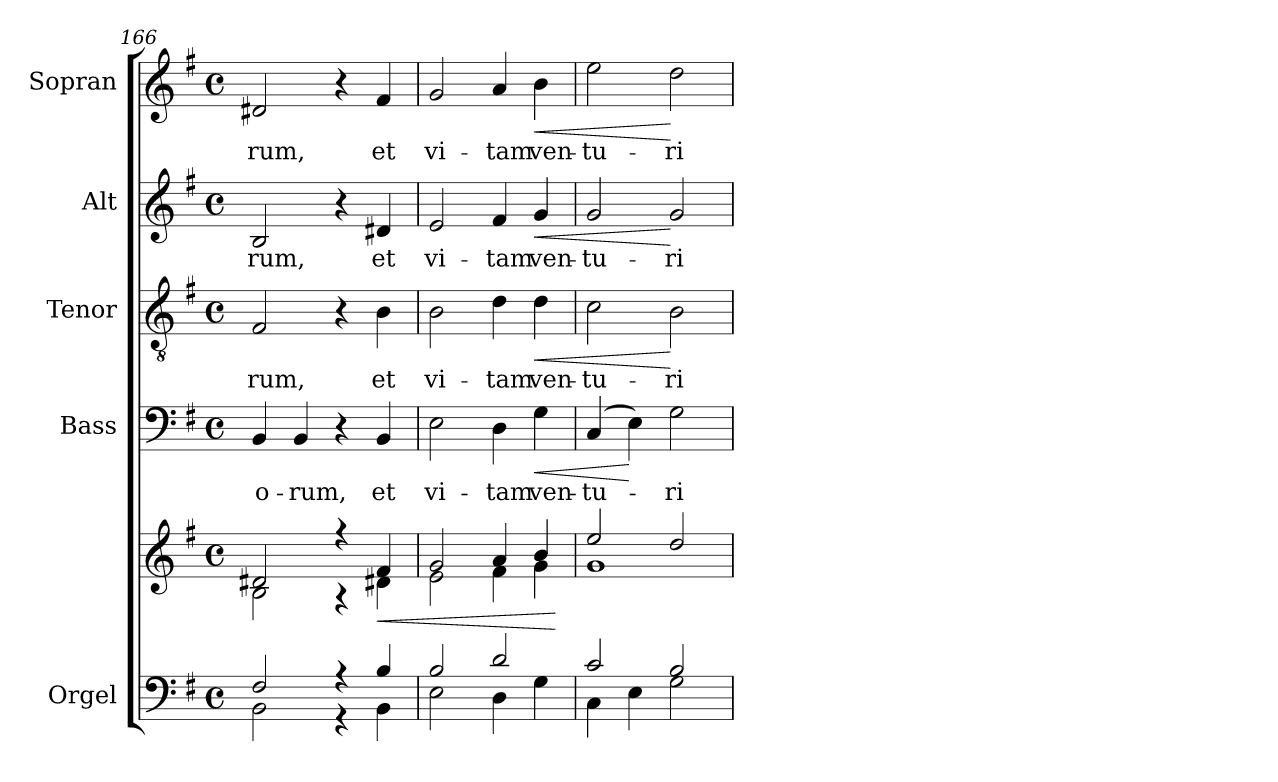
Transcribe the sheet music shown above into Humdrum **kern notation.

**kern	**kern	**dynam	**kern	**text	**dynam	**kern	**text	**dynam	**kern	**text	**dynam	**kern	**text	**dynam
*part5	*part5	*part5	*part4	*part4	*part4	*part3	*part3	*part3	*part2	*part2	*part2	*part1	*part1	*part1
*staff6	*staff5	*staff5/6	*staff4	*staff4	*staff4	*staff3	*staff3	*staff3	*staff2	*staff2	*staff2	*staff1	*staff1	*staff1
*I"Orgel	*	*	*I"Bass	*	*	*I"Tenor	*	*	*I"Alt	*	*	*I"Sopran	*	*
*I'Org.	*	*	*I'B.	*	*	*I'T.	*	*	*I'A.	*	*	*I'S.	*	*
*clefF4	*clefG2	*	*clefF4	*	*	*clefGv2	*	*	*clefG2	*	*	*clefG2	*	*
*k[f#]	*k[f#]	*	*k[f#]	*	*	*k[f#]	*	*	*k[f#]	*	*	*k[f#]	*	*
*G:	*G:	*	*G:	*	*	*G:	*	*	*G:	*	*	*G:	*	*
*M4/4	*M4/4	*	*M4/4	*	*	*M4/4	*	*	*M4/4	*	*	*M4/4	*	*
*met(c)	*met(c)	*	*met(c)	*	*	*met(c)	*	*	*met(c)	*	*	*met(c)	*	*
=166	=166	=166	=166	=166	=166	=166	=166	=166	=166	=166	=166	=166	=166	=166
*^	*^	*	*	*	*	*	*	*	*	*	*	*	*	*
!	!	!	!	!	!	!LO:LY:b	!	!	!LO:LY:b	!	!	!LO:LY:b	!	!	!LO:LY:b	!
2F#/	2BB\	2d#X/	2B\	.	4BB/	-o-	.	2F#/	-rum,	.	2B/	-rum,	.	2d#X/	-rum,	.
!	!	!	!	!	!	!LO:LY:b	!	!	!	!	!	!	!	!	!	!
.	.	.	.	.	4BB/	-rum,	.	.	.	.	.	.	.	.	.	.
4r	4r	4r	4r	.	4r	.	.	4r	.	.	4r	.	.	4r	.	.
!	!	!	!	!LO:HP:b	!	!LO:LY:b	!	!	!LO:LY:b	!	!	!LO:LY:b	!	!	!LO:LY:b	!
4B/	4BB\	4f#/	4d#X\	<	4BB/	et	.	4B\	et	.	4d#X/	et	.	4f#/	et	.
=167	=167	=167	=167	=167	=167	=167	=167	=167	=167	=167	=167	=167	=167	=167	=167	=167
!	!	!	!	!	!	!LO:LY:b	!	!	!LO:LY:b	!	!	!LO:LY:b	!	!	!LO:LY:b	!
2B/	2E\	2g/	2e\	.	2E\	vi-	.	2B\	vi-	.	2e/	vi-	.	2g/	vi-	.
!	!	!	!	!	!	!LO:LY:b	!	!	!LO:LY:b	!	!	!LO:LY:b	!	!	!LO:LY:b	!
2d/	4D\	4a/	4f#\	.	4D\	-tam	.	4d\	-tam	.	4f#/	-tam	.	4a/	-tam	.
!	!	!	!	!	!	!LO:LY:b	!LO:HP:b	!	!LO:LY:b	!LO:HP:b	!	!LO:LY:b	!LO:HP:b	!	!LO:LY:b	!LO:HP:b
.	4G\	4b/	4g\	.	4G\	ven-	<	4d\	ven-	<	4g/	ven-	<	4b\	ven-	<
*v	*v	*	*	*	*	*	*	*	*	*	*	*	*	*	*	*
*	*v	*v	*	*	*	*	*	*	*	*	*	*	*	*	*
.	.	[	.	.	.	.	.	.	.	.	.	.	.	.
=168	=168	=168	=168	=168	=168	=168	=168	=168	=168	=168	=168	=168	=168	=168
*^	*^	*	*	*	*	*	*	*	*	*	*	*	*	*
!	!	!	!	!	!	!LO:LY:b	!	!	!LO:LY:b	!	!	!LO:LY:b	!	!	!LO:LY:b	!
2c/	4C\	2ee/	1g	.	(4C/	-tu-	.	2c\	-tu-	.	2g/	-tu-	.	2ee\	-tu-	.
.	4E\	.	.	.	4E\)	.	[	.	.	.	.	.	.	.	.	.
!	!	!	!	!	!	!LO:LY:b	!	!	!LO:LY:b	!	!	!LO:LY:b	!	!	!LO:LY:b	!
2B/	2G\	2dd/	.	.	2G\	-ri	.	2B\	-ri	[	2g/	-ri	[	2dd\	-ri	[
*v	*v	*	*	*	*	*	*	*	*	*	*	*	*	*	*	*
*	*v	*v	*	*	*	*	*	*	*	*	*	*	*	*	*
=	=	=	=	=	=	=	=	=	=	=	=	=	=	=
*-	*-	*-	*-	*-	*-	*-	*-	*-	*-	*-	*-	*-	*-	*-
